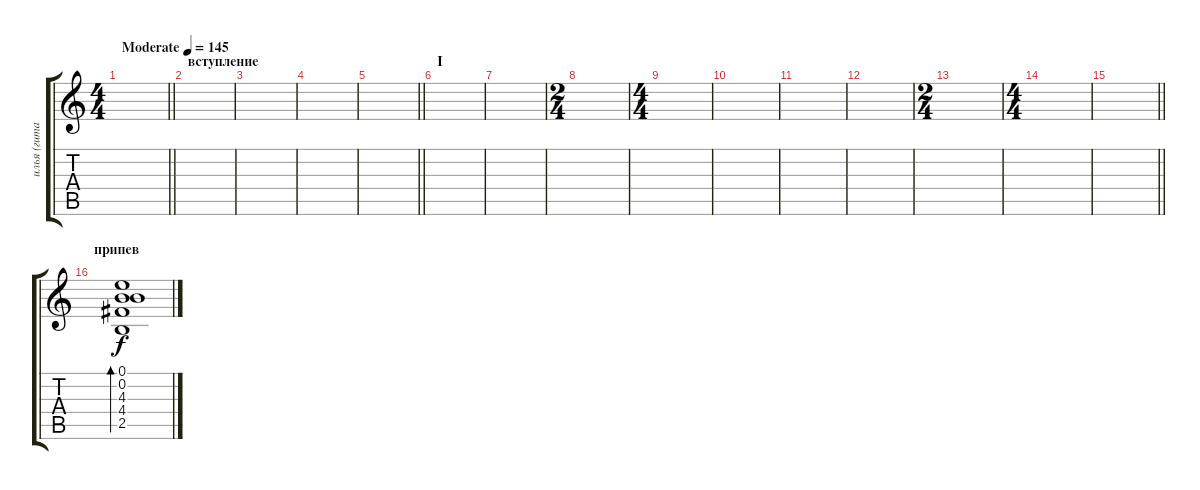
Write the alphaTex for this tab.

\track ("илья (гитара)" "илья (гита") {instrument acousticguitarsteel}
\staff {score tabs}
\tuning (E4 B3 G3 D3 A2 E2) {hide}
\ts (4 4)
\tempo (145 "Moderate")
\clef g2
\barLineRight lightlight
\ks c
|
\section ("" "вступление")
|
|
|
\barLineRight lightlight
|
\section ("" "I")
|
|
\ts (2 4)
|
\ts (4 4)
|
|
|
|
\ts (2 4)
|
\ts (4 4)
|
\barLineRight lightlight
|
\section ("" "припев")
(0.1 0.2 4.3 4.4 2.5).1{bd 120}
